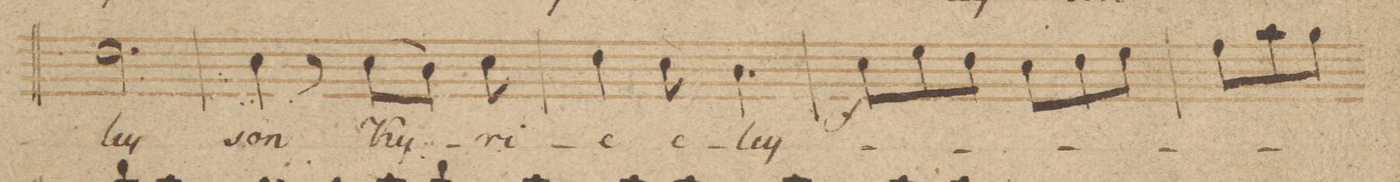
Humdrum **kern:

**kern	**text	**dynam
*I"Canto	*	*
*clefC1	*	*
*k[b-]	*	*
*M6/8	*	*
2.b-\	-ley-	.
=68	=68	=68
4a\	-son	.
8r	.	.
(8a\L	Ky-	.
8g\J)	.	.
8a\	-ri-	.
=69	=69	=69
4b-\	-e	.
8a\	e-	.
4.g\	-ley-	.
=70	=70	=70
8a\L	.	f
8cc\	.	.
8b-\J	.	.
8a\L	.	.
8b-\	.	.
8cc\J	.	.
=71	=71	=71
8dd\L	.	.
8ff\	.	.
8ee\J	.	.
*-	*-	*-
